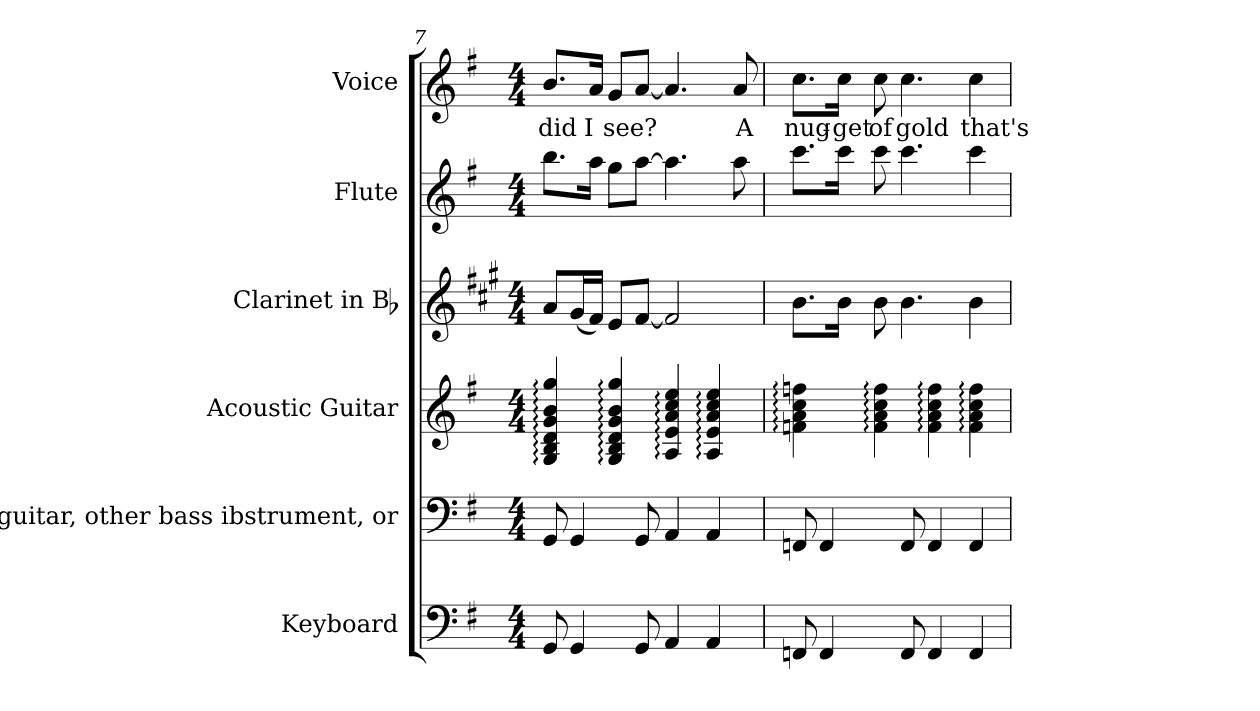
**kern	**kern	**kern	**kern	**kern	**kern	**text
*part6	*part5	*part4	*part3	*part2	*part1	*part1
*staff6	*staff5	*staff4	*staff3	*staff2	*staff1	*staff1
*I"Keyboard	*I"Bass guitar, other bass ibstrument,  or	*I"Acoustic Guitar	*I"Clarinet in Bb	*I"Flute	*I"Voice	*
*I'Kbd.	*I'Bass	*I'A. Gtr.	*I'Cl.	*I'Fl.	*I'Voice	*
*clefF4	*clefF4	*clefG2	*clefG2	*clefG2	*clefG2	*
*	*ITrd7c12	*ITrd7c12	*ITrd1c2	*	*	*
*k[f#]	*k[f#]	*k[f#]	*k[f#]	*k[f#]	*k[f#]	*
*G:	*G:	*G:	*G:	*G:	*G:	*
*M4/4	*M4/4	*M4/4	*M4/4	*M4/4	*M4/4	*
=7	=7	=7	=7	=7	=7	=7
!	!	!	!	!	!	!LO:LY:b:color=#000000
8GGi/	8GGGi/	4GGi/: 4BBi: 4Di: 4Gi: 4Bi: 4gi:	8gi/L	8.bbi\L	8.bi/L	did
4GGi/	4GGGi/	.	(16f#i/L	.	.	.
!	!	!	!	!	!	!LO:LY:b:color=#000000
.	.	.	16ei/JJ)	16aai\Jk	16ai/Jk	I
!	!	!	!	!	!	!LO:LY:b:color=#000000
.	.	4GGi/: 4BBi: 4Di: 4Gi: 4Bi: 4gi:	8di/L	8ggi\L	8gi/L	see?
8GGi/	8GGGi/	.	[8ei/J	[8aai\J	[8ai/J	.
4AAi/	4AAAi/	4AAi/: 4Ei: 4Ai: 4ci: 4ei:	2ei/]	4.aai\]	4.ai/]	.
4AAi/	4AAAi/	4AAi/: 4Ei: 4Ai: 4ci: 4ei:	.	.	.	.
!	!	!	!	!	!	!LO:LY:b:color=#000000
.	.	.	.	8aai\	8ai/	A
=8	=8	=8	=8	=8	=8	=8
!	!	!	!	!	!	!LO:LY:b:color=#000000
8FFni/	8FFFni/	4Fni\: 4Ai: 4ci: 4fni:	8.ai\L	8.ccci\L	8.cci\L	nug-
4FFi/	4FFFi/	.	.	.	.	.
!	!	!	!	!	!	!LO:LY:b:color=#000000
.	.	.	16ai\Jk	16ccci\Jk	16cci\Jk	-get
!	!	!	!	!	!	!LO:LY:b:color=#000000
.	.	4Fi\: 4Ai: 4ci: 4fi:	8ai\	8ccci\	8cci\	of
!	!	!	!	!	!	!LO:LY:b:color=#000000
8FFi/	8FFFi/	.	4.ai\	4.ccci\	4.cci\	gold
4FFi/	4FFFi/	4Fi\: 4Ai: 4ci: 4fi:	.	.	.	.
!	!	!	!	!	!	!LO:LY:b:color=#000000
4FFi/	4FFFi/	4Fi\: 4Ai: 4ci: 4fi:	4ai\	4ccci\	4cci\	that's
=	=	=	=	=	=	=
*-	*-	*-	*-	*-	*-	*-
